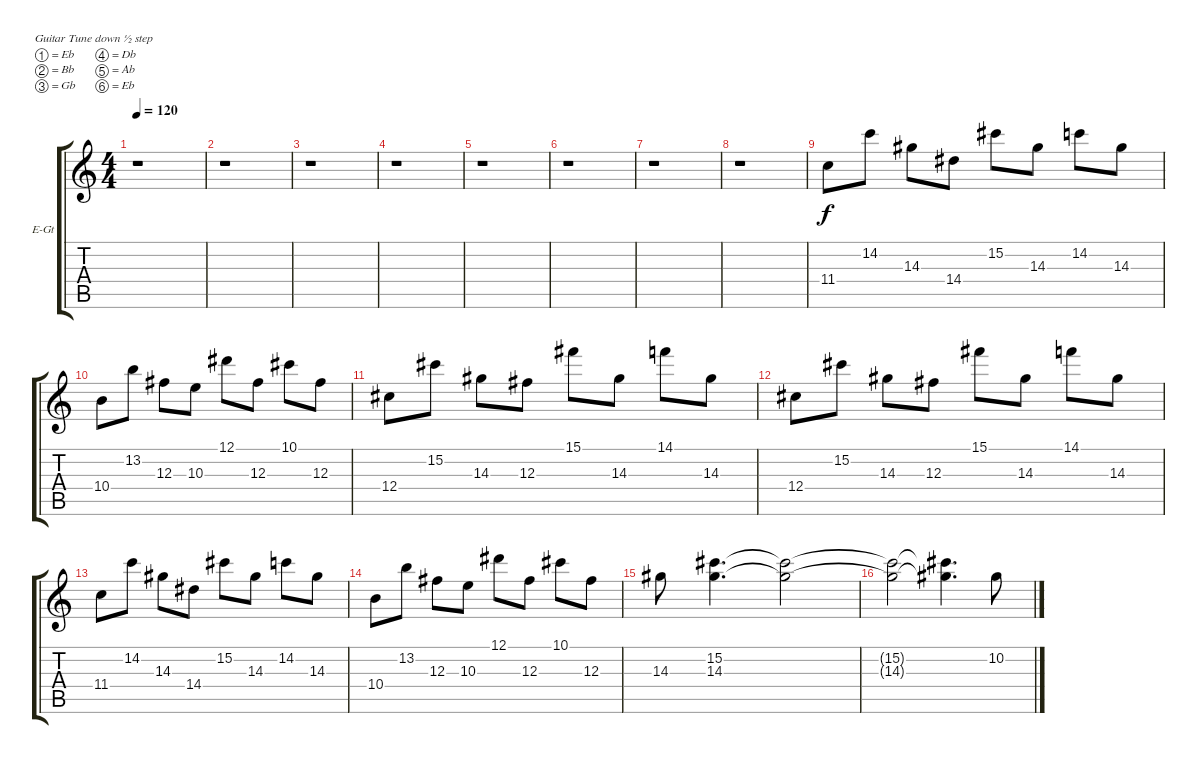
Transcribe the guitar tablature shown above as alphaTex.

\bracketExtendMode groupsimilarinstruments
\firstSystemTrackNameOrientation horizontal
\otherSystemsTrackNameOrientation horizontal
\track ("Gtr. 1" "E-Gt") {instrument overdrivenguitar}
\staff {score tabs}
\tuning (Eb4 Bb3 Gb3 Db3 Ab2 Eb2)
\ts (4 4)
\tempo 120
\clef g2
\ks c
r.1{dy f} |
r.1 |
r.1 |
r.1 |
r.1 |
r.1 |
r.1 |
r.1 |
11.4.8 14.2.8 14.3.8 14.4.8 15.2.8 14.3.8 14.2.8 14.3.8 |
10.4.8 13.2.8 12.3.8 10.3.8 12.1.8 12.3.8 10.1.8 12.3.8 |
12.4.8 15.2.8 14.3.8 12.3.8 15.1.8 14.3.8 14.1.8 14.3.8 |
12.4.8 15.2.8 14.3.8 12.3.8 15.1.8 14.3.8 14.1.8 14.3.8 |
11.4.8 14.2.8 14.3.8 14.4.8 15.2.8 14.3.8 14.2.8 14.3.8 |
10.4.8 13.2.8 12.3.8 10.3.8 12.1.8 12.3.8 10.1.8 12.3.8 |
14.3.8 (15.2 14.3).4{d} (15.2{t} 14.3{t}).2 |
(15.2{t} 14.3{t}).2 (15.2{t} 14.3{t}).4{d} 10.2{h}.8
